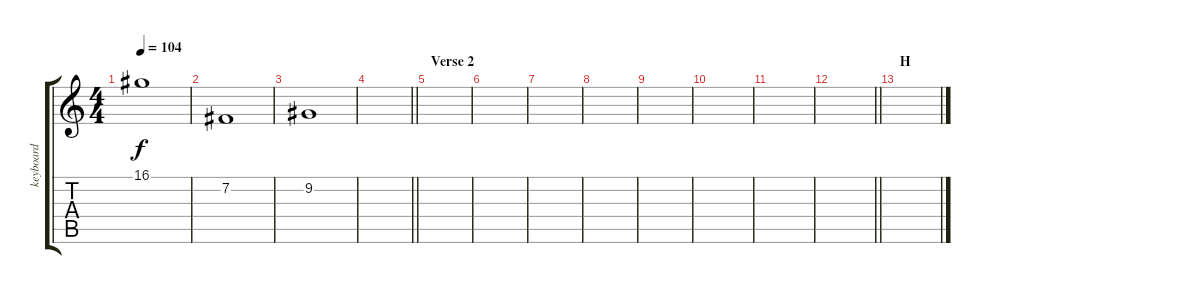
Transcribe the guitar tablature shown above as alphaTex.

\track ("keyboard" "keyboard") {instrument acousticgrandpiano}
\staff {score tabs}
\tuning (E4 B3 G3 D3 A2 E2) {hide}
\ts (4 4)
\tempo 104
\clef g2
\ks c
16.1.1{dy f} |
7.2.1 |
9.2.1 |
\barLineRight lightlight
|
\section ("" "Verse 2")
|
|
|
|
|
|
|
\barLineRight lightlight
|
\section ("" "H")
